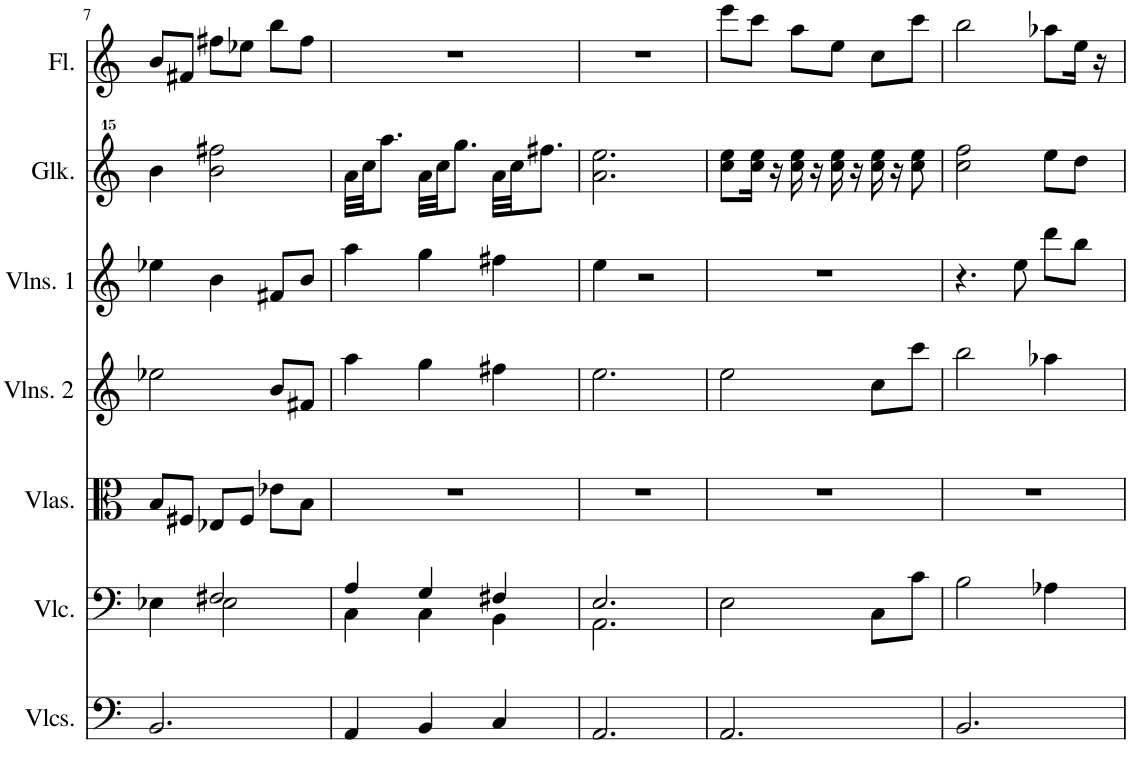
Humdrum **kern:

**kern	**kern	**kern	**kern	**kern	**kern	**kern
*part7	*part6	*part5	*part4	*part3	*part2	*part1
*staff7	*staff6	*staff5	*staff4	*staff3	*staff2	*staff1
*I"Violoncellos	*I"Violoncello	*I"Violas	*I"Violins 2	*I"Violins 1	*I"Glockenspiel	*I"Flute
*I'Vlcs.	*I'Vlc.	*I'Vlas.	*I'Vlns. 2	*I'Vlns. 1	*I'Glk.	*I'Fl.
!!LO:PB:g=z
*clefF4	*clefF4	*clefC3	*clefG2	*clefG2	*clefG^^2	*clefG2
*k[]	*k[]	*k[]	*k[]	*k[]	*k[]	*k[]
*M3/4	*M3/4	*M3/4	*M3/4	*M3/4	*M3/4	*M3/4
=7	=7	=7	=7	=7	=7	=7
*	*^	*	*	*	*	*
2.BB/	4E-X\	4ryy	8B/L	2ee-X\	4ee-X\	4bbb\	8b/L
.	.	.	8F#X/J	.	.	.	8f#X/J
.	2F#X/	2E-\	8E-X/L	.	4b\	2bbb\ 2ffff#X\	8ff#X\L
.	.	.	8F#/J	.	.	.	8ee-X\J
.	.	.	8e-X\L	8b/L	8f#X/L	.	8bb\L
.	.	.	8B\J	8f#X/J	8b/J	.	8ff#\J
=8	=8	=8	=8	=8	=8	=8	=8
4AA/	4A/	4C\	2.r	4aa\	4aa\	32aaa\LLL	2.r
.	.	.	.	.	.	32cccc\JJ	.
.	.	.	.	.	.	8.aaaa\J	.
4BB/	4G/	4C\	.	4gg\	4gg\	32aaa\LLL	.
.	.	.	.	.	.	32cccc\JJ	.
.	.	.	.	.	.	8.gggg\J	.
4C/	4F#X/	4BB\	.	4ff#X\	4ff#X\	32aaa\LLL	.
.	.	.	.	.	.	32cccc\JJ	.
.	.	.	.	.	.	8.ffff#X\J	.
=9	=9	=9	=9	=9	=9	=9	=9
2.AA/	2.E/	2.AA\	2.r	2.ee\	4ee\	2.aaa\ 2.eeee\	2.r
.	.	.	.	.	2r	.	.
*	*v	*v	*	*	*	*	*
=10	=10	=10	=10	=10	=10	=10
2.AA/	2E\	2.r	2ee\	2.r	8cccc\ 8eeee\L	8eee\L
.	.	.	.	.	16cccc\ 16eeee\Jk	8ccc\J
.	.	.	.	.	16r	.
.	.	.	.	.	16cccc\ 16eeee\	8aa\L
.	.	.	.	.	16r	.
.	.	.	.	.	16cccc\ 16eeee\	8ee\J
.	.	.	.	.	16r	.
.	8C\L	.	8cc\L	.	16cccc\ 16eeee\	8cc\L
.	.	.	.	.	16r	.
.	8c\J	.	8ccc\J	.	8cccc\ 8eeee\	8ccc\J
=11	=11	=11	=11	=11	=11	=11
2.BB/	2B\	2.r	2bb\	4.r	2cccc\ 2ffff\	2bb\
.	.	.	.	8ee\	.	.
.	4A-X\	.	4aa-X\	8ddd\L	8eeee\L	8aa-X\L
.	.	.	.	8bb\J	8dddd\J	16ee\Jk
.	.	.	.	.	.	16r
=	=	=	=	=	=	=
*-	*-	*-	*-	*-	*-	*-
